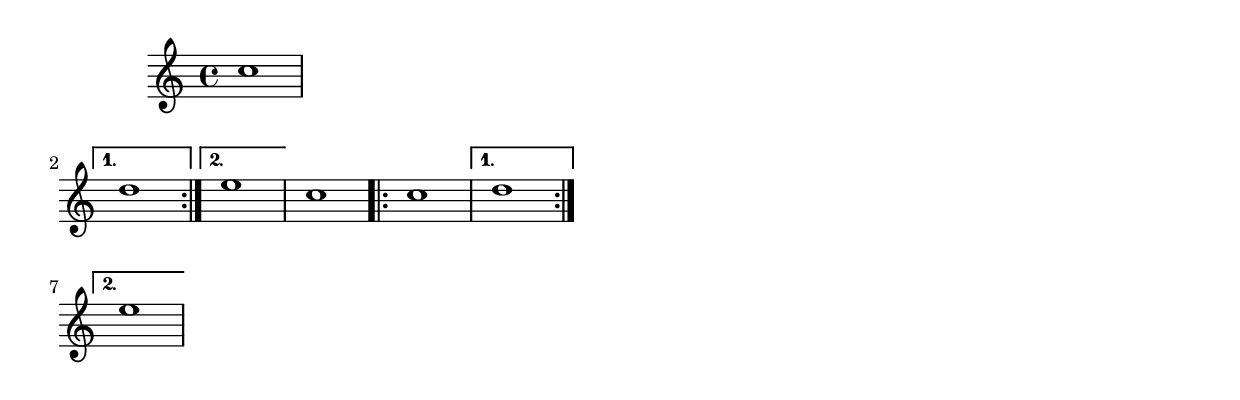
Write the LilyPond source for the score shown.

\version "2.1.7"

\header{
texidoc="
Across linebreaks, the left edge of a first and second alternative
bracket should be equal.
"
}

    \paper { raggedright= ##t }

\score  {
\notes
\context Staff\relative c''  {
	\repeat "volta" 2 { c1 \break } \alternative { d e }
	c1
	\repeat "volta" 2 { c1 } \alternative { { d \break}  e }

}
}

